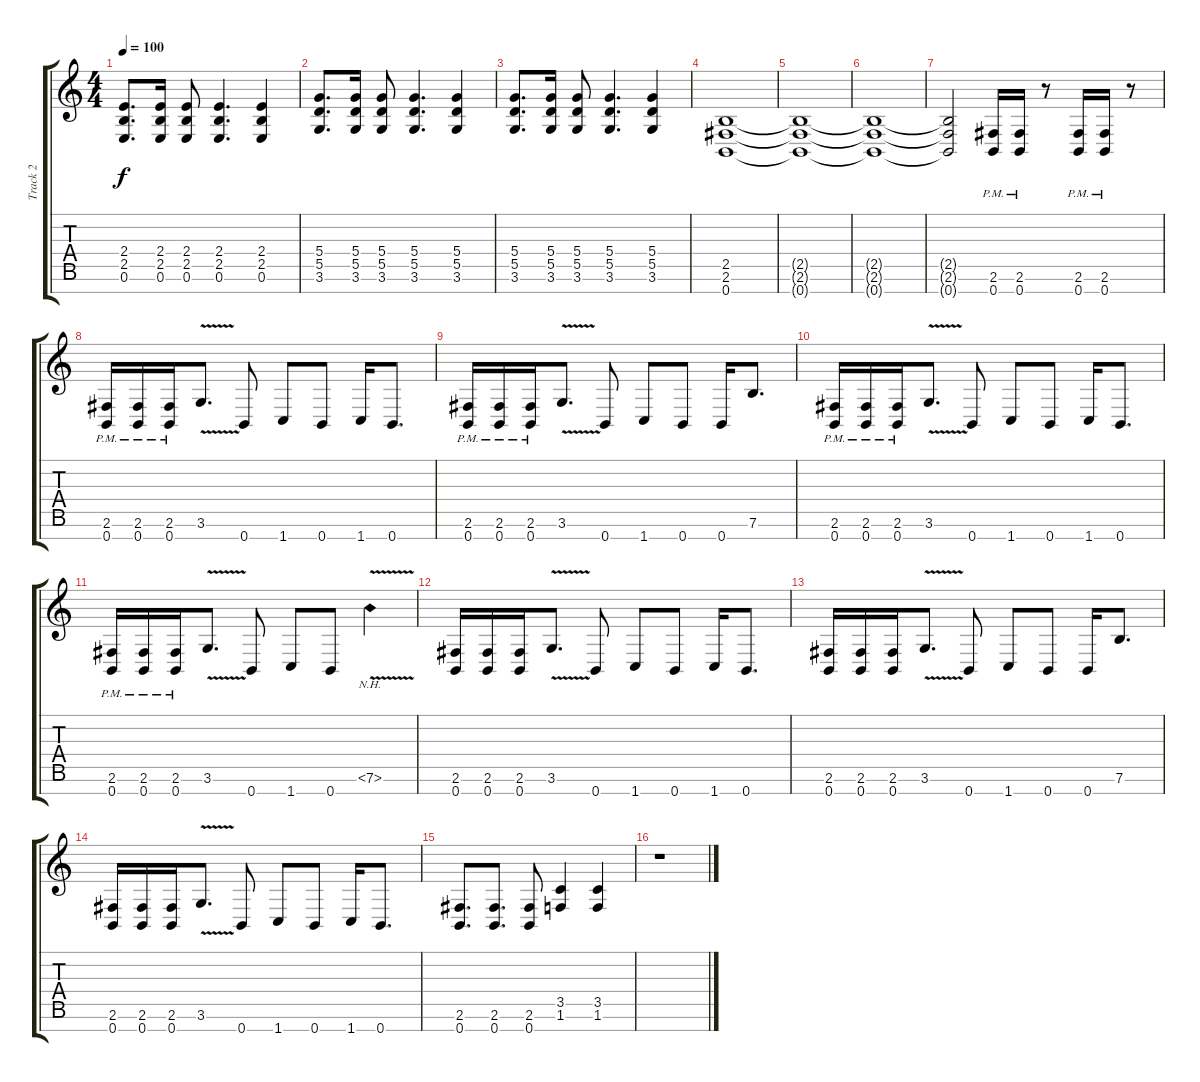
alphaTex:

\track ("Track 2" "Track 2") {instrument distortionguitar}
\staff {score tabs}
\tuning (E4 B3 G3 D3 A2 E2 B1) {hide}
\ts (4 4)
\tempo 100
\clef g2
\ks c
(2.4 2.5 0.6).8{d dy f} (2.4 2.5 0.6).16 (2.4 2.5 0.6).8 (2.4 2.5 0.6).4{d} (2.4 2.5 0.6).4 |
(5.4 5.5 3.6).8{d} (5.4 5.5 3.6).16 (5.4 5.5 3.6).8 (5.4 5.5 3.6).4{d} (5.4 5.5 3.6).4 |
(5.4 5.5 3.6).8{d} (5.4 5.5 3.6).16 (5.4 5.5 3.6).8 (5.4 5.5 3.6).4{d} (5.4 5.5 3.6).4 |
(2.5 2.6 0.7).1 |
(2.5{t} 2.6{t} 0.7{t}).1 |
(2.5{t} 2.6{t} 0.7{t}).1 |
(2.5{t} 2.6{t} 0.7{t}).2 (2.6{pm} 0.7{pm}).16 (2.6{pm} 0.7{pm}).16 r.8 (2.6{pm} 0.7{pm}).16 (2.6{pm} 0.7{pm}).16 r.8 |
(2.6{pm} 0.7{pm}).16 (2.6{pm} 0.7{pm}).16 (2.6{pm} 0.7{pm}).16 3.6{v}.8{d} 0.7.8 1.7.8 0.7.8 1.7.16 0.7.8{d} |
(2.6{pm} 0.7{pm}).16 (2.6{pm} 0.7{pm}).16 (2.6{pm} 0.7{pm}).16 3.6{v}.8{d} 0.7.8 1.7.8 0.7.8 0.7.16 7.6.8{d} |
(2.6{pm} 0.7{pm}).16 (2.6{pm} 0.7{pm}).16 (2.6{pm} 0.7{pm}).16 3.6{v}.8{d} 0.7.8 1.7.8 0.7.8 1.7.16 0.7.8{d} |
(2.6{pm} 0.7{pm}).16 (2.6{pm} 0.7{pm}).16 (2.6{pm} 0.7{pm}).16 3.6{v}.8{d} 0.7.8 1.7.8 0.7.8 7.6{nh v}.4 |
(2.6 0.7).16 (2.6 0.7).16 (2.6 0.7).16 3.6{v}.8{d} 0.7.8 1.7.8 0.7.8 1.7.16 0.7.8{d} |
(2.6 0.7).16 (2.6 0.7).16 (2.6 0.7).16 3.6{v}.8{d} 0.7.8 1.7.8 0.7.8 0.7.16 7.6.8{d} |
(2.6 0.7).16 (2.6 0.7).16 (2.6 0.7).16 3.6{v}.8{d} 0.7.8 1.7.8 0.7.8 1.7.16 0.7.8{d} |
(2.6 0.7).8{d} (2.6 0.7).8{d} (2.6 0.7).8 (3.5 1.6).4 (3.5 1.6).4 |
r.1
